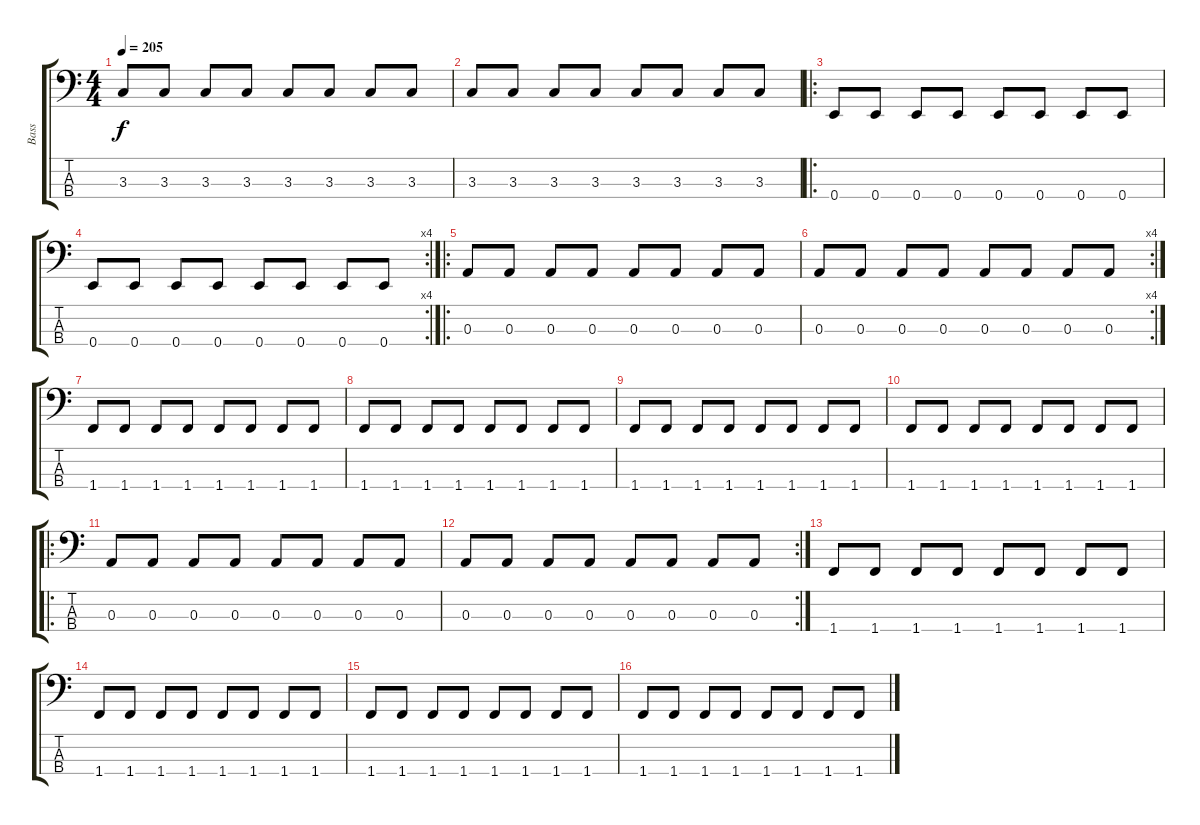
\track ("Bass" "Bass") {instrument electricbassfinger}
\staff {score tabs}
\tuning (G2 D2 A1 E1) {hide}
\ts (4 4)
\tempo 205
\clef f4
\ks c
3.3.8{dy f} 3.3.8 3.3.8 3.3.8 3.3.8 3.3.8 3.3.8 3.3.8 |
3.3.8 3.3.8 3.3.8 3.3.8 3.3.8 3.3.8 3.3.8 3.3.8 |
\ro
0.4.8 0.4.8 0.4.8 0.4.8 0.4.8 0.4.8 0.4.8 0.4.8 |
\rc 4
0.4.8 0.4.8 0.4.8 0.4.8 0.4.8 0.4.8 0.4.8 0.4.8 |
\ro
0.3.8 0.3.8 0.3.8 0.3.8 0.3.8 0.3.8 0.3.8 0.3.8 |
\rc 4
0.3.8 0.3.8 0.3.8 0.3.8 0.3.8 0.3.8 0.3.8 0.3.8 |
1.4.8 1.4.8 1.4.8 1.4.8 1.4.8 1.4.8 1.4.8 1.4.8 |
1.4.8 1.4.8 1.4.8 1.4.8 1.4.8 1.4.8 1.4.8 1.4.8 |
1.4.8 1.4.8 1.4.8 1.4.8 1.4.8 1.4.8 1.4.8 1.4.8 |
1.4.8 1.4.8 1.4.8 1.4.8 1.4.8 1.4.8 1.4.8 1.4.8 |
\ro
0.3.8 0.3.8 0.3.8 0.3.8 0.3.8 0.3.8 0.3.8 0.3.8 |
\rc 2
0.3.8 0.3.8 0.3.8 0.3.8 0.3.8 0.3.8 0.3.8 0.3.8 |
1.4.8 1.4.8 1.4.8 1.4.8 1.4.8 1.4.8 1.4.8 1.4.8 |
1.4.8 1.4.8 1.4.8 1.4.8 1.4.8 1.4.8 1.4.8 1.4.8 |
1.4.8 1.4.8 1.4.8 1.4.8 1.4.8 1.4.8 1.4.8 1.4.8 |
1.4.8 1.4.8 1.4.8 1.4.8 1.4.8 1.4.8 1.4.8 1.4.8
